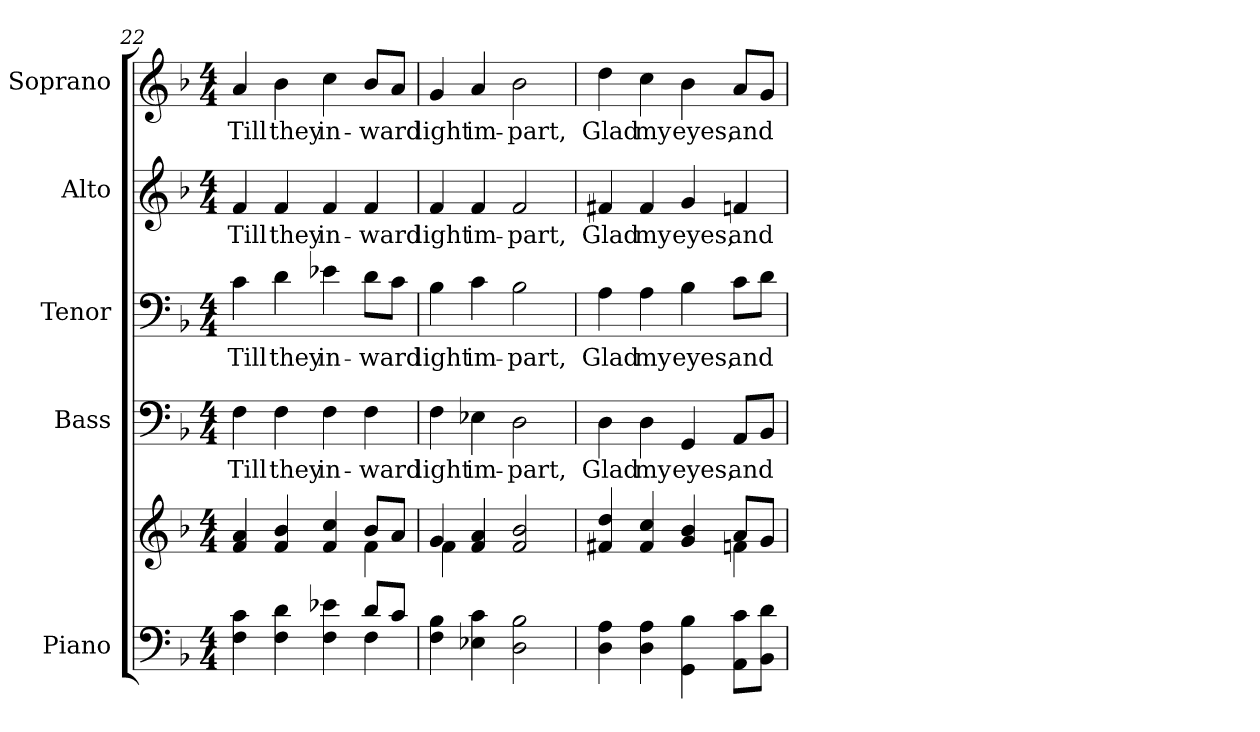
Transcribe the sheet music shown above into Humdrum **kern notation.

**kern	**kern	**kern	**text	**kern	**text	**kern	**text	**kern	**text
*part5	*part5	*part4	*part4	*part3	*part3	*part2	*part2	*part1	*part1
*staff6	*staff5	*staff4	*staff4	*staff3	*staff3	*staff2	*staff2	*staff1	*staff1
*I"Piano	*	*I"Bass	*	*I"Tenor	*	*I"Alto	*	*I"Soprano	*
*I'Pno.	*	*I'B.	*	*I'T.	*	*I'A.	*	*I'S.	*
*clefF4	*clefG2	*clefF4	*	*clefF4	*	*clefG2	*	*clefG2	*
*k[b-]	*k[b-]	*k[b-]	*	*k[b-]	*	*k[b-]	*	*k[b-]	*
*F:	*F:	*F:	*	*F:	*	*F:	*	*F:	*
*M4/4	*M4/4	*M4/4	*	*M4/4	*	*M4/4	*	*M4/4	*
=22	=22	=22	=22	=22	=22	=22	=22	=22	=22
*^	*^	*	*	*	*	*	*	*	*
!	!	!	!	!	!LO:LY:b:color=#000000	!	!	!	!	!	!
!	!	!	!	!	!	!	!LO:LY:b:color=#000000	!	!	!	!
!	!	!	!	!	!	!	!	!	!LO:LY:b:color=#000000	!	!
!	!	!	!	!	!	!	!	!	!	!	!LO:LY:b:color=#000000
4Fi\ 4ci	2ryy	4fi/ 4ai	2ryy	4Fi\	Till	4ci\	Till	4fi/	Till	4ai/	Till
!	!	!	!	!	!LO:LY:b:color=#000000	!	!	!	!	!	!
!	!	!	!	!	!	!	!LO:LY:b:color=#000000	!	!	!	!
!	!	!	!	!	!	!	!	!	!LO:LY:b:color=#000000	!	!
!	!	!	!	!	!	!	!	!	!	!	!LO:LY:b:color=#000000
4Fi\ 4di	.	4fi/ 4b-i	.	4Fi\	they	4di\	they	4fi/	they	4b-i\	they
!	!	!	!	!	!LO:LY:b:color=#000000	!	!	!	!	!	!
!	!	!	!	!	!	!	!LO:LY:b:color=#000000	!	!	!	!
!	!	!	!	!	!	!	!	!	!LO:LY:b:color=#000000	!	!
!	!	!	!	!	!	!	!	!	!	!	!LO:LY:b:color=#000000
4Fi\ 4e-Xi	4ryy	4fi/ 4cci	4ryy	4Fi\	in-	4e-Xi\	in-	4fi/	in-	4cci\	in-
!	!	!	!	!	!LO:LY:b:color=#000000	!	!	!	!	!	!
!	!	!	!	!	!	!	!LO:LY:b:color=#000000	!	!	!	!
!	!	!	!	!	!	!	!	!	!LO:LY:b:color=#000000	!	!
!	!	!	!	!	!	!	!	!	!	!	!LO:LY:b:color=#000000
8di/L	4Fi\	8b-i/L	4fi\	4Fi\	-ward	8di\L	-ward	4fi/	-ward	8b-i/L	-ward
8ci/J	.	8ai/J	.	.	.	8ci\J	.	.	.	8ai/J	.
*v	*v	*	*	*	*	*	*	*	*	*	*
!!LO:PB:g=z
=23	=23	=23	=23	=23	=23	=23	=23	=23	=23	=23
!	!	!	!	!LO:LY:b:color=#000000	!	!	!	!	!	!
!	!	!	!	!	!	!LO:LY:b:color=#000000	!	!	!	!
!	!	!	!	!	!	!	!	!LO:LY:b:color=#000000	!	!
!	!	!	!	!	!	!	!	!	!	!LO:LY:b:color=#000000
4Fi\ 4B-i	4gi/	4fi\	4Fi\	light	4B-i\	light	4fi/	light	4gi/	light
!	!	!	!	!LO:LY:b:color=#000000	!	!	!	!	!	!
!	!	!	!	!	!	!LO:LY:b:color=#000000	!	!	!	!
!	!	!	!	!	!	!	!	!LO:LY:b:color=#000000	!	!
!	!	!	!	!	!	!	!	!	!	!LO:LY:b:color=#000000
4E-Xi\ 4ci	4fi/ 4ai	4ryy	4E-Xi\	im-	4ci\	im-	4fi/	im-	4ai/	im-
!	!	!	!	!LO:LY:b:color=#000000	!	!	!	!	!	!
!	!	!	!	!	!	!LO:LY:b:color=#000000	!	!	!	!
!	!	!	!	!	!	!	!	!LO:LY:b:color=#000000	!	!
!	!	!	!	!	!	!	!	!	!	!LO:LY:b:color=#000000
2Di\ 2B-i	2fi/ 2b-i	2ryy	2Di\	-part,	2B-i\	-part,	2fi/	-part,	2b-i\	-part,
=24	=24	=24	=24	=24	=24	=24	=24	=24	=24	=24
!	!	!	!	!LO:LY:b:color=#000000	!	!	!	!	!	!
!	!	!	!	!	!	!LO:LY:b:color=#000000	!	!	!	!
!	!	!	!	!	!	!	!	!LO:LY:b:color=#000000	!	!
!	!	!	!	!	!	!	!	!	!	!LO:LY:b:color=#000000
4Di\ 4Ai	4f#Xi/ 4ddi	2ryy	4Di\	Glad	4Ai\	Glad	4f#Xi/	Glad	4ddi\	Glad
!	!	!	!	!LO:LY:b:color=#000000	!	!	!	!	!	!
!	!	!	!	!	!	!LO:LY:b:color=#000000	!	!	!	!
!	!	!	!	!	!	!	!	!LO:LY:b:color=#000000	!	!
!	!	!	!	!	!	!	!	!	!	!LO:LY:b:color=#000000
4Di\ 4Ai	4f#i/ 4cci	.	4Di\	my	4Ai\	my	4f#i/	my	4cci\	my
!	!	!	!	!LO:LY:b:color=#000000	!	!	!	!	!	!
!	!	!	!	!	!	!LO:LY:b:color=#000000	!	!	!	!
!	!	!	!	!	!	!	!	!LO:LY:b:color=#000000	!	!
!	!	!	!	!	!	!	!	!	!	!LO:LY:b:color=#000000
4GGi\ 4B-i	4gi/ 4b-i	4ryy	4GGi/	eyes,	4B-i\	eyes,	4gi/	eyes,	4b-i\	eyes,
!	!	!	!	!LO:LY:b:color=#000000	!	!	!	!	!	!
!	!	!	!	!	!	!LO:LY:b:color=#000000	!	!	!	!
!	!	!	!	!	!	!	!	!LO:LY:b:color=#000000	!	!
!	!	!	!	!	!	!	!	!	!	!LO:LY:b:color=#000000
8AAi\ 8ciL	8ai/L	4fni\	8AAi/L	and	8ci\L	and	4fni/	and	8ai/L	and
8BB-i\ 8diJ	8gi/J	.	8BB-i/J	.	8di\J	.	.	.	8gi/J	.
*	*v	*v	*	*	*	*	*	*	*	*
=	=	=	=	=	=	=	=	=	=
*-	*-	*-	*-	*-	*-	*-	*-	*-	*-
